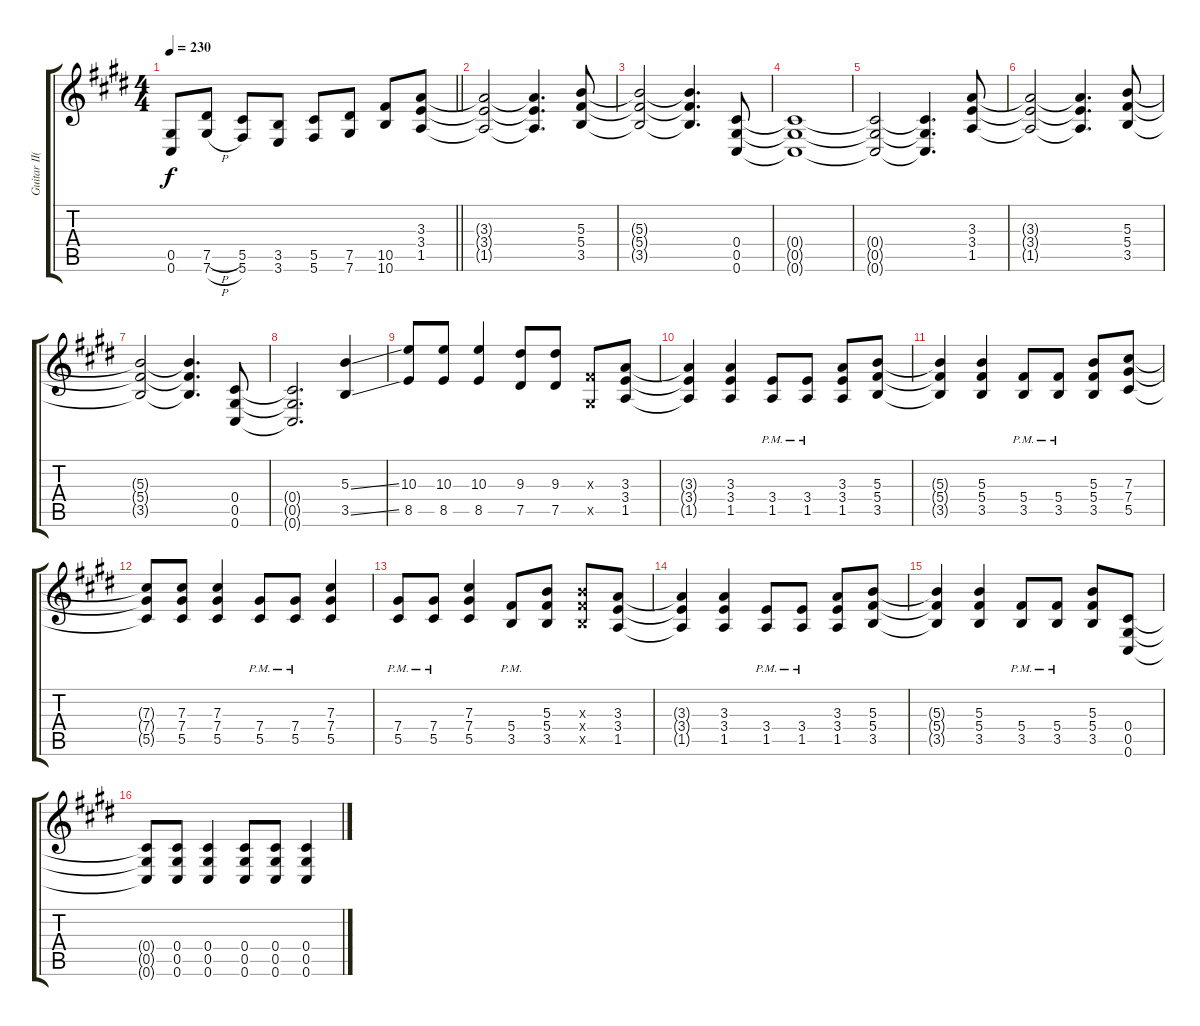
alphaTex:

\track ("Guitar II(柩)" "Guitar II(") {instrument electricguitarclean}
\staff {score tabs}
\tuning (Eb4 Bb3 Gb3 Db3 Ab2 Db2) {hide}
\ts (4 4)
\tempo 230
\clef g2
\barLineRight lightlight
\ks e
(0.5{t} 0.6{t}).8{dy f} (7.5{h} 7.6{h}).8 (5.5 5.6).8 (3.5 3.6).8 (5.5 5.6).8 (7.5 7.6).8 (10.5 10.6).8 (3.3 3.4 1.5).8 |
(3.3{t} 3.4{t} 1.5{t}).2 (3.3{t} 3.4{t} 1.5{t}).4{d} (5.3 5.4 3.5).8 |
(5.3{t} 5.4{t} 3.5{t}).2 (5.3{t} 5.4{t} 3.5{t}).4{d} (0.4 0.5 0.6).8 |
(0.4{t} 0.5{t} 0.6{t}).1 |
(0.4{t} 0.5{t} 0.6{t}).2 (0.4{t} 0.5{t} 0.6{t}).4{d} (3.3 3.4 1.5).8 |
(3.3{t} 3.4{t} 1.5{t}).2 (3.3{t} 3.4{t} 1.5{t}).4{d} (5.3 5.4 3.5).8 |
(5.3{t} 5.4{t} 3.5{t}).2 (5.3{t} 5.4{t} 3.5{t}).4{d} (0.4 0.5 0.6).8 |
(0.4{t} 0.5{t} 0.6{t}).2{d} (5.3{ss} 3.5{ss}).4 |
(10.3 8.5).8 (10.3 8.5).8 (10.3 8.5).4 (9.3 7.5).8 (9.3 7.5).8 (0.3{x} 0.5{x}).8 (3.3 3.4 1.5).8 |
(3.3{t} 3.4{t} 1.5{t}).4 (3.3 3.4 1.5).4 (3.4{pm} 1.5{pm}).8 (3.4{pm} 1.5{pm}).8 (3.3 3.4 1.5).8 (5.3 5.4 3.5).8 |
(5.3{t} 5.4{t} 3.5{t}).4 (5.3 5.4 3.5).4 (5.4{pm} 3.5{pm}).8 (5.4{pm} 3.5{pm}).8 (5.3 5.4 3.5).8 (7.3 7.4 5.5).8 |
(7.3{t} 7.4{t} 5.5{t}).8 (7.3 7.4 5.5).8 (7.3 7.4 5.5).4 (7.4{pm} 5.5{pm}).8 (7.4{pm} 5.5{pm}).8 (7.3 7.4 5.5).4 |
(7.4{pm} 5.5{pm}).8 (7.4{pm} 5.5{pm}).8 (7.3 7.4 5.5).4 (5.4{pm} 3.5{pm}).8 (5.3 5.4 3.5).8 (5.3{x} 5.4{x} 3.5{x}).8 (3.3 3.4 1.5).8 |
(3.3{t} 3.4{t} 1.5{t}).4 (3.3 3.4 1.5).4 (3.4{pm} 1.5{pm}).8 (3.4{pm} 1.5{pm}).8 (3.3 3.4 1.5).8 (5.3 5.4 3.5).8 |
(5.3{t} 5.4{t} 3.5{t}).4 (5.3 5.4 3.5).4 (5.4{pm} 3.5{pm}).8 (5.4{pm} 3.5{pm}).8 (5.3 5.4 3.5).8 (0.4 0.5 0.6).8 |
(0.4{t} 0.5{t} 0.6{t}).8 (0.4 0.5 0.6).8 (0.4 0.5 0.6).4 (0.4 0.5 0.6).8 (0.4 0.5 0.6).8 (0.4 0.5 0.6).4
